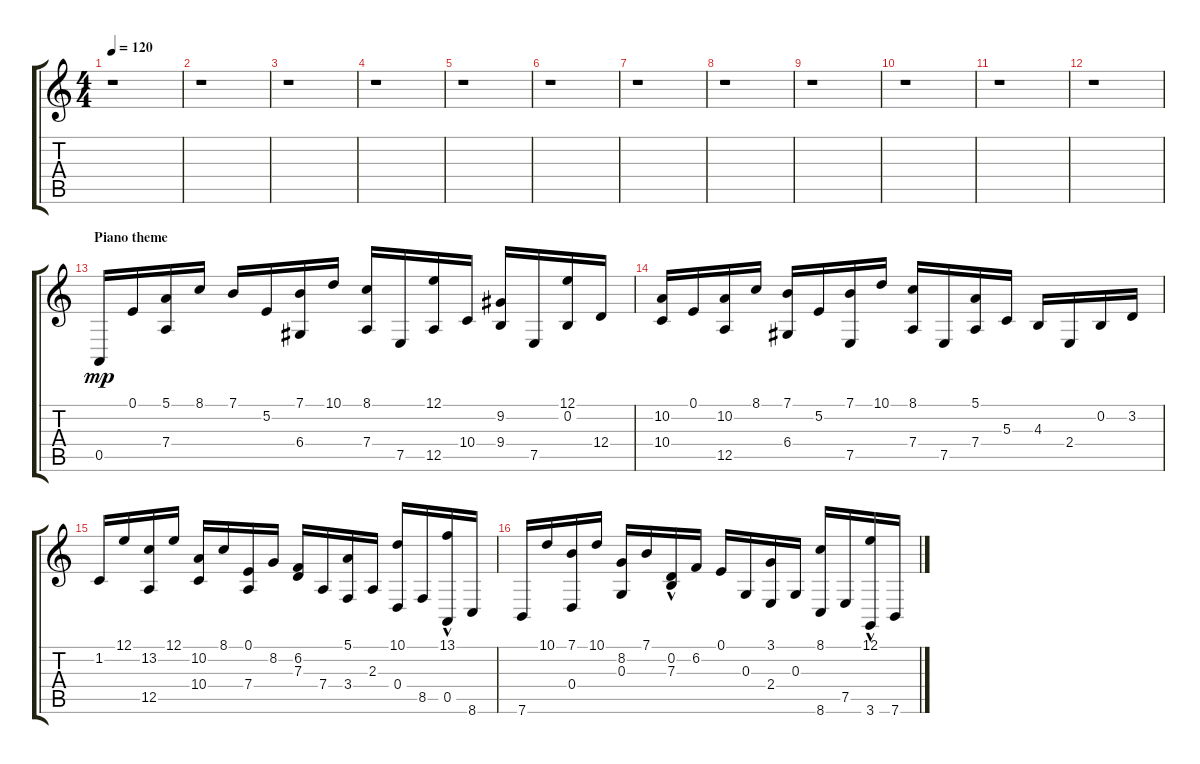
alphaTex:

\track "" {instrument acousticgrandpiano}
\staff {score tabs}
\tuning (E4 B3 G3 D3 A2 E2) {hide}
\ts (4 4)
\tempo 120
\clef g2
\ks c
r.1{dy mp} |
r.1 |
r.1 |
r.1 |
r.1 |
r.1 |
r.1 |
r.1 |
r.1 |
r.1 |
r.1 |
r.1 |
\section ("" "Piano theme")
0.5.16 0.1.16 (5.1 7.4).16 8.1.16 7.1.16 5.2.16 (7.1 6.4).16 10.1.16 (8.1 7.4).16 7.5.16 (12.1 12.5).16 10.4.16 (9.2 9.4).16 7.5.16 (12.1 0.2).16 12.4.16 |
(10.2 10.4).16 0.1.16 (10.2 12.5).16 8.1.16 (7.1 6.4).16 5.2.16 (7.1 7.5).16 10.1.16 (8.1 7.4).16 7.5.16 (5.1 7.4).16 5.3.16 4.3.16 2.4.16 0.2.16 3.2.16 |
1.2.16 12.1.16 (13.2 12.5).16 12.1.16 (10.2 10.4).16 8.1.16 (0.1 7.4).16 8.2.16 (6.2 7.3).16 7.4.16 (5.1 3.4).16 2.3.16 (10.1 0.4).16 8.5.16 (13.1{hac} 0.5).16 8.6.16 |
7.6.16 10.1.16 (7.1 0.4).16 10.1.16 (8.2 0.3).16 7.1.16 (0.2{hac} 7.3).16 6.2.16 0.1.16 0.3.16 (3.1 2.4).16 0.3.16 (8.1 8.6).16 7.5.16 (12.1{hac} 3.6).16 7.6.16
